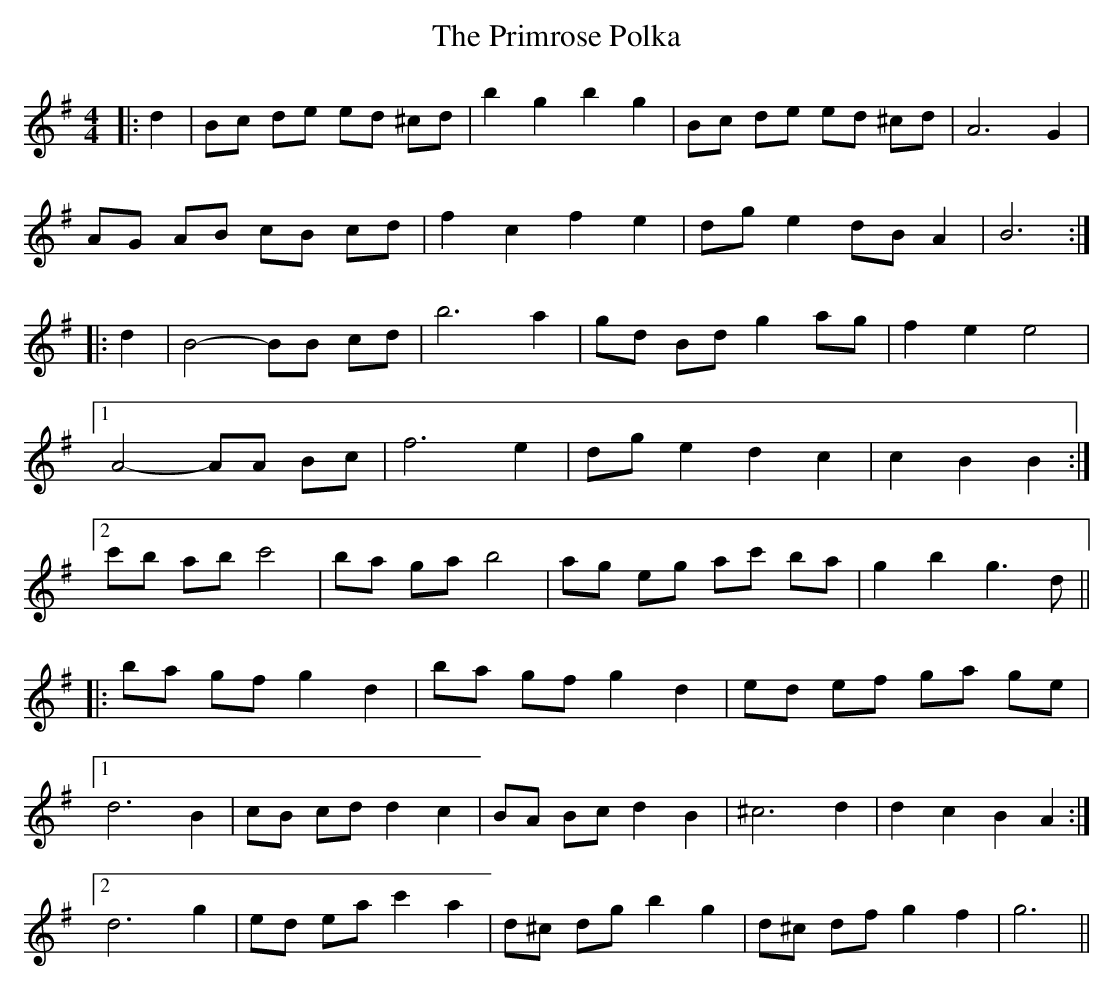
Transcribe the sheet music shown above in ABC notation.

X:1
T:Primrose Polka, The
M:4/4
L:1/8
K:Gmaj
|: d2 | Bc de ed ^cd | b2 g2 b2 g2 | Bc de ed ^cd | A6 G2 |
AG AB cB cd | f2 c2 f2 e2 | dg e2 dB A2 | B6 :|
|: d2 | B4-BB cd | b6 a2 | gd Bd g2 ag | f2 e2 e4 |
[1 A4-AA Bc | f6 e2 | dg e2 d2 c2 | c2 B2 B2 :|
[2 c'b ab c'4 | ba ga b4 | ag eg ac' ba | g2 b2 g3 d ||
|: ba gf g2 d2 | ba gf g2 d2 | ed ef ga ge |
[1 d6 B2 | cB cd d2 c2 | BA Bc d2 B2 | ^c6 d2 | d2 c2 B2 A2 :|
[2 d6 g2 | ed ea c'2 a2 | d^c dg b2 g2 | d^c df g2 f2 | g6 ||
